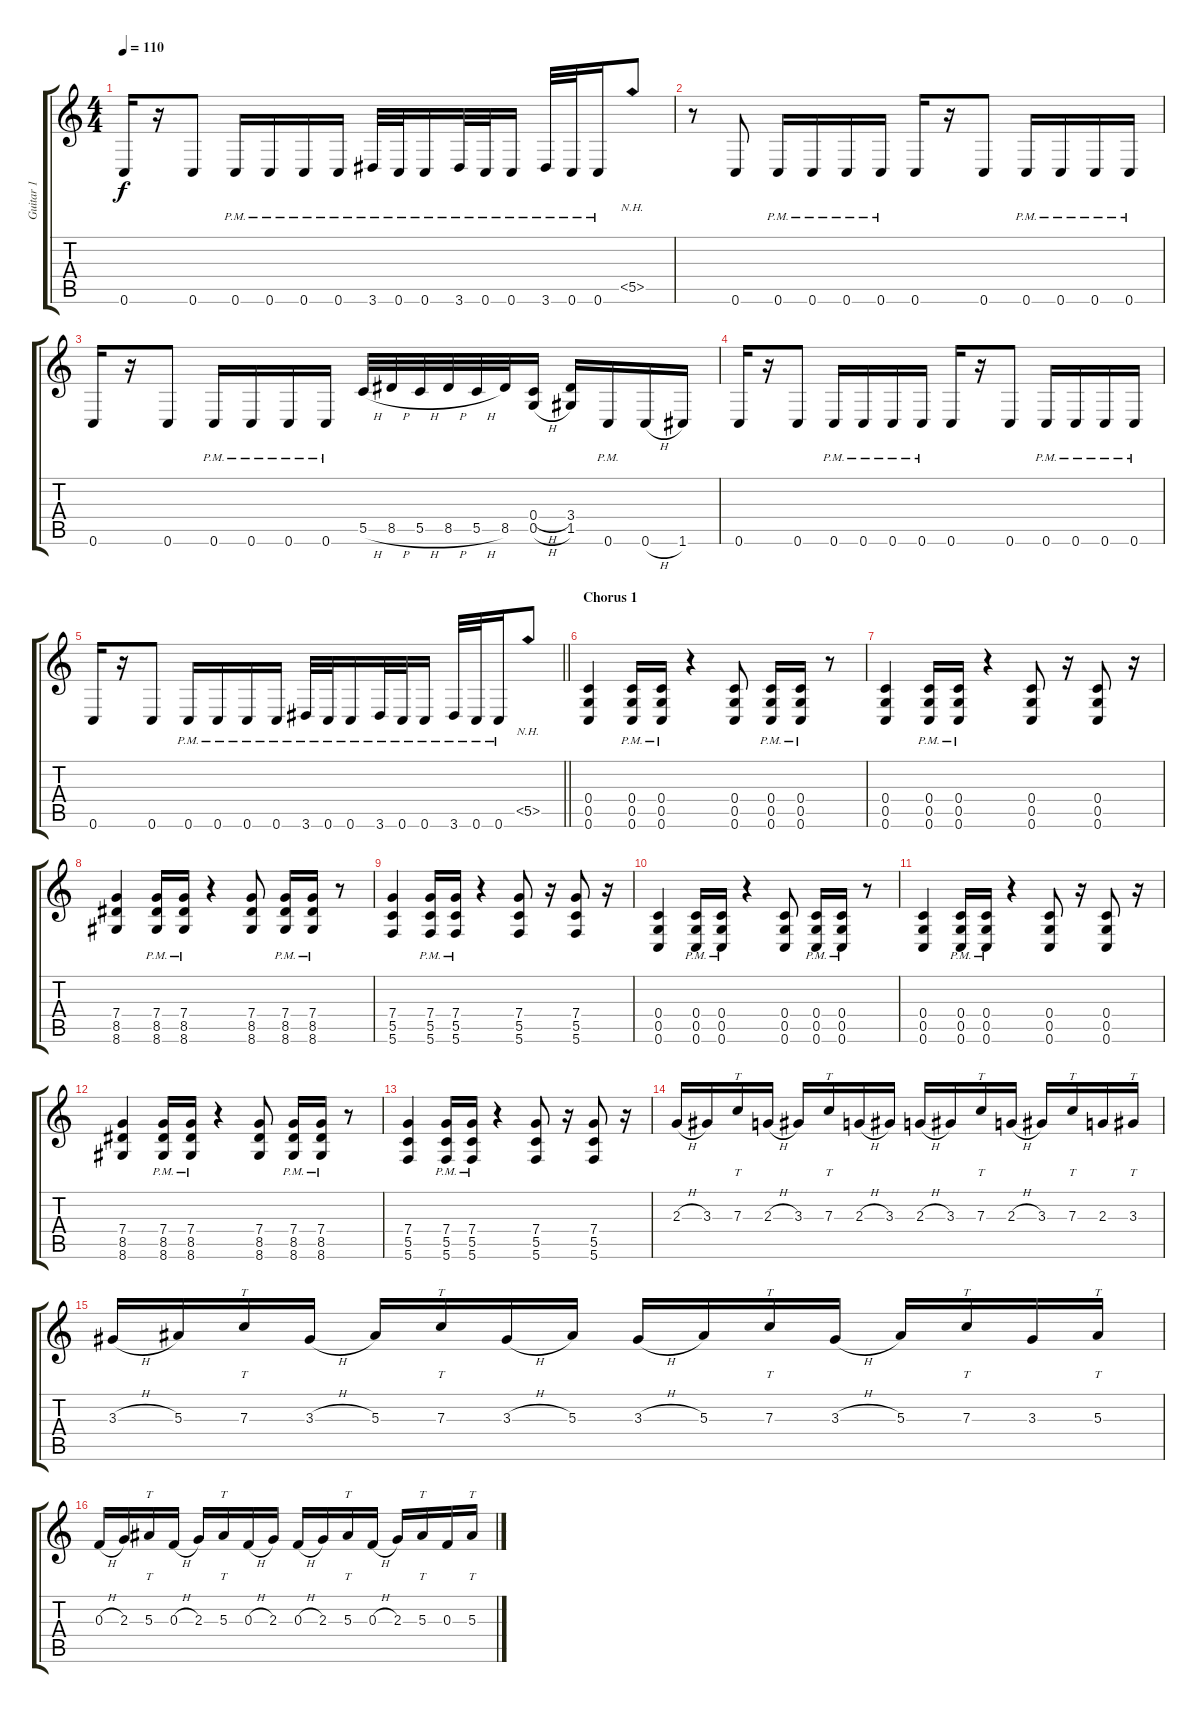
\track ("Guitar 1" "Guitar 1") {instrument distortionguitar}
\staff {score tabs}
\tuning (D4 A3 F3 C3 G2 C2) {hide}
\ts (4 4)
\tempo 110
\clef g2
\ks c
0.6.16{dy f} r.16 0.6.8 0.6{pm}.16 0.6{pm}.16 0.6{pm}.16 0.6{pm}.16 3.6{pm}.32 0.6{pm}.32 0.6{pm}.16 3.6{pm}.32 0.6{pm}.32 0.6{pm}.16 3.6{pm}.32 0.6{pm}.32 0.6{pm}.16 5.5{nh}.8 |
r.8 0.6.8 0.6{pm}.16 0.6{pm}.16 0.6{pm}.16 0.6{pm}.16 0.6.16 r.16 0.6.8 0.6{pm}.16 0.6{pm}.16 0.6{pm}.16 0.6{pm}.16 |
0.6.16 r.16 0.6.8 0.6{pm}.16 0.6{pm}.16 0.6{pm}.16 0.6{pm}.16 5.5{h}.32 8.5{h}.32 5.5{h}.32 8.5{h}.32 5.5{h}.32 8.5.32 (0.4{h} 0.5{h}).16 (3.4 1.5).16 0.6{pm}.16 0.6{h}.16 1.6.16 |
0.6.16 r.16 0.6.8 0.6{pm}.16 0.6{pm}.16 0.6{pm}.16 0.6{pm}.16 0.6.16 r.16 0.6.8 0.6{pm}.16 0.6{pm}.16 0.6{pm}.16 0.6{pm}.16 |
\barLineRight lightlight
0.6.16 r.16 0.6.8 0.6{pm}.16 0.6{pm}.16 0.6{pm}.16 0.6{pm}.16 3.6{pm}.32 0.6{pm}.32 0.6{pm}.16 3.6{pm}.32 0.6{pm}.32 0.6{pm}.16 3.6{pm}.32 0.6{pm}.32 0.6{pm}.16 5.5{nh}.8 |
\section ("" "Chorus 1")
(0.4 0.5 0.6).4 (0.4{pm} 0.5{pm} 0.6{pm}).16 (0.4{pm} 0.5{pm} 0.6{pm}).16 r.4 (0.4 0.5 0.6).8 (0.4{pm} 0.5{pm} 0.6{pm}).16 (0.4{pm} 0.5{pm} 0.6{pm}).16 r.8 |
(0.4 0.5 0.6).4 (0.4{pm} 0.5{pm} 0.6{pm}).16 (0.4{pm} 0.5{pm} 0.6{pm}).16 r.4 (0.4 0.5 0.6).8 r.16 (0.4 0.5 0.6).8 r.16 |
(7.4 8.5 8.6).4 (7.4{pm} 8.5{pm} 8.6{pm}).16 (7.4{pm} 8.5{pm} 8.6{pm}).16 r.4 (7.4 8.5 8.6).8 (7.4{pm} 8.5{pm} 8.6{pm}).16 (7.4{pm} 8.5{pm} 8.6{pm}).16 r.8 |
(7.4 5.5 5.6).4 (7.4{pm} 5.5{pm} 5.6{pm}).16 (7.4{pm} 5.5{pm} 5.6{pm}).16 r.4 (7.4 5.5 5.6).8 r.16 (7.4 5.5 5.6).8 r.16 |
(0.4 0.5 0.6).4 (0.4{pm} 0.5{pm} 0.6{pm}).16 (0.4{pm} 0.5{pm} 0.6{pm}).16 r.4 (0.4 0.5 0.6).8 (0.4{pm} 0.5{pm} 0.6{pm}).16 (0.4{pm} 0.5{pm} 0.6{pm}).16 r.8 |
(0.4 0.5 0.6).4 (0.4{pm} 0.5{pm} 0.6{pm}).16 (0.4{pm} 0.5{pm} 0.6{pm}).16 r.4 (0.4 0.5 0.6).8 r.16 (0.4 0.5 0.6).8 r.16 |
(7.4 8.5 8.6).4 (7.4{pm} 8.5{pm} 8.6{pm}).16 (7.4{pm} 8.5{pm} 8.6{pm}).16 r.4 (7.4 8.5 8.6).8 (7.4{pm} 8.5{pm} 8.6{pm}).16 (7.4{pm} 8.5{pm} 8.6{pm}).16 r.8 |
(7.4 5.5 5.6).4 (7.4{pm} 5.5{pm} 5.6{pm}).16 (7.4{pm} 5.5{pm} 5.6{pm}).16 r.4 (7.4 5.5 5.6).8 r.16 (7.4 5.5 5.6).8 r.16 |
2.3{h}.16 3.3.16 7.3.16{tt} 2.3{h}.16 3.3.16 7.3.16{tt} 2.3{h}.16 3.3.16 2.3{h}.16 3.3.16 7.3.16{tt} 2.3{h}.16 3.3.16 7.3.16{tt} 2.3.16 3.3.16{tt} |
3.3{h}.16 5.3.16 7.3.16{tt} 3.3{h}.16 5.3.16 7.3.16{tt} 3.3{h}.16 5.3.16 3.3{h}.16 5.3.16 7.3.16{tt} 3.3{h}.16 5.3.16 7.3.16{tt} 3.3.16 5.3.16{tt} |
0.3{h}.16 2.3.16 5.3.16{tt} 0.3{h}.16 2.3.16 5.3.16{tt} 0.3{h}.16 2.3.16 0.3{h}.16 2.3.16 5.3.16{tt} 0.3{h}.16 2.3.16 5.3.16{tt} 0.3.16 5.3.16{tt}
